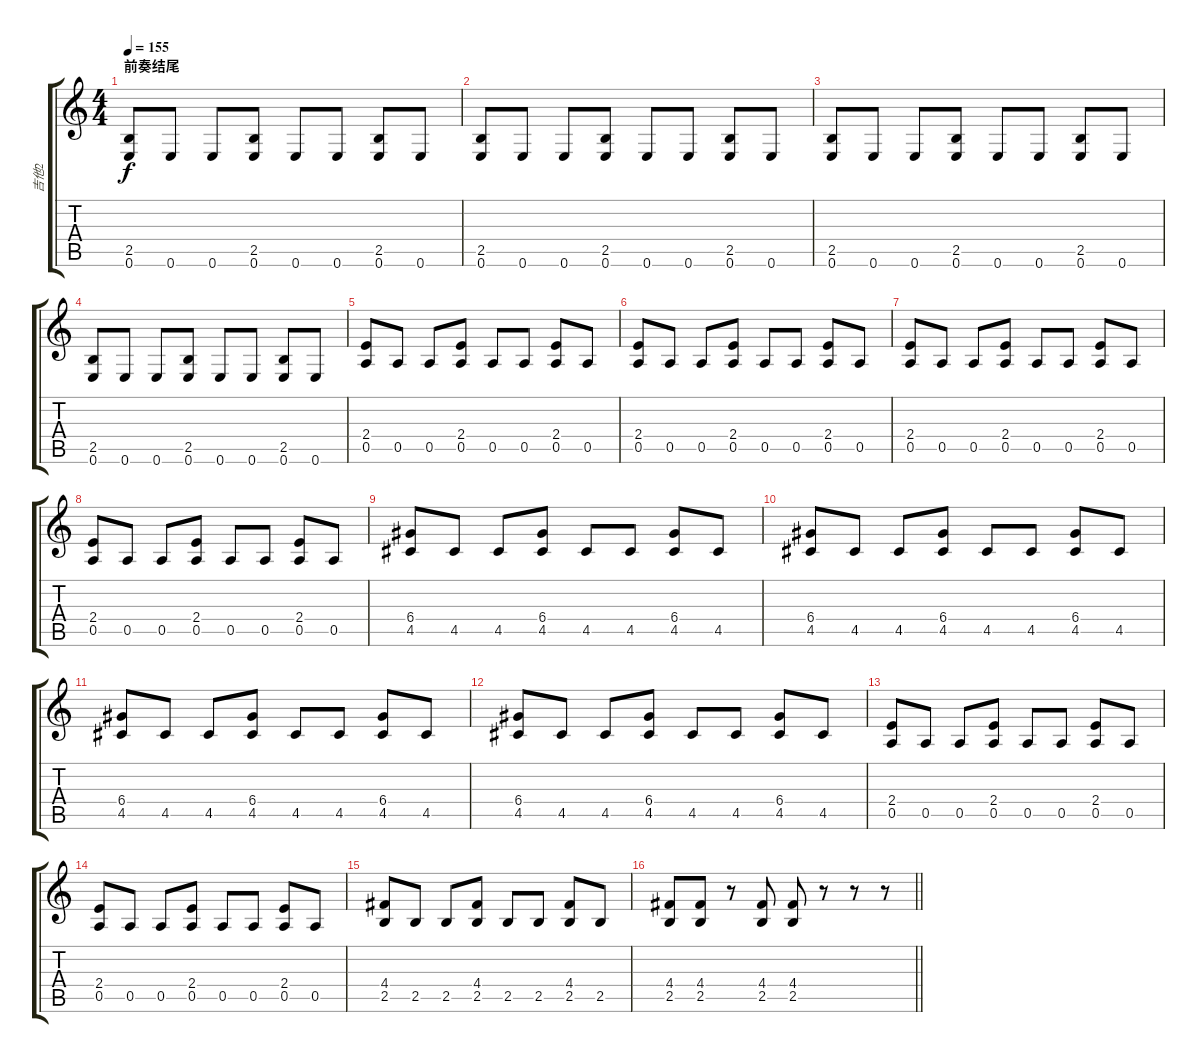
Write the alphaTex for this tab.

\track ("吉他2" "吉他2") {instrument distortionguitar}
\staff {score tabs}
\tuning (E4 B3 G3 D3 A2 E2) {hide}
\ts (4 4)
\section ("" "前奏结尾")
\tempo 155
\clef g2
\ks c
(2.5 0.6).8{dy f} 0.6.8 0.6.8 (2.5 0.6).8 0.6.8 0.6.8 (2.5 0.6).8 0.6.8 |
(2.5 0.6).8 0.6.8 0.6.8 (2.5 0.6).8 0.6.8 0.6.8 (2.5 0.6).8 0.6.8 |
(2.5 0.6).8 0.6.8 0.6.8 (2.5 0.6).8 0.6.8 0.6.8 (2.5 0.6).8 0.6.8 |
(2.5 0.6).8 0.6.8 0.6.8 (2.5 0.6).8 0.6.8 0.6.8 (2.5 0.6).8 0.6.8 |
(2.4 0.5).8 0.5.8 0.5.8 (2.4 0.5).8 0.5.8 0.5.8 (2.4 0.5).8 0.5.8 |
(2.4 0.5).8 0.5.8 0.5.8 (2.4 0.5).8 0.5.8 0.5.8 (2.4 0.5).8 0.5.8 |
(2.4 0.5).8 0.5.8 0.5.8 (2.4 0.5).8 0.5.8 0.5.8 (2.4 0.5).8 0.5.8 |
(2.4 0.5).8 0.5.8 0.5.8 (2.4 0.5).8 0.5.8 0.5.8 (2.4 0.5).8 0.5.8 |
(6.4 4.5).8 4.5.8 4.5.8 (6.4 4.5).8 4.5.8 4.5.8 (6.4 4.5).8 4.5.8 |
(6.4 4.5).8 4.5.8 4.5.8 (6.4 4.5).8 4.5.8 4.5.8 (6.4 4.5).8 4.5.8 |
(6.4 4.5).8 4.5.8 4.5.8 (6.4 4.5).8 4.5.8 4.5.8 (6.4 4.5).8 4.5.8 |
(6.4 4.5).8 4.5.8 4.5.8 (6.4 4.5).8 4.5.8 4.5.8 (6.4 4.5).8 4.5.8 |
(2.4 0.5).8 0.5.8 0.5.8 (2.4 0.5).8 0.5.8 0.5.8 (2.4 0.5).8 0.5.8 |
(2.4 0.5).8 0.5.8 0.5.8 (2.4 0.5).8 0.5.8 0.5.8 (2.4 0.5).8 0.5.8 |
(4.4 2.5).8 2.5.8 2.5.8 (4.4 2.5).8 2.5.8 2.5.8 (4.4 2.5).8 2.5.8 |
\barLineRight lightlight
(4.4 2.5).8 (4.4 2.5).8 r.8 (4.4 2.5).8 (4.4 2.5).8 r.8 r.8 r.8
